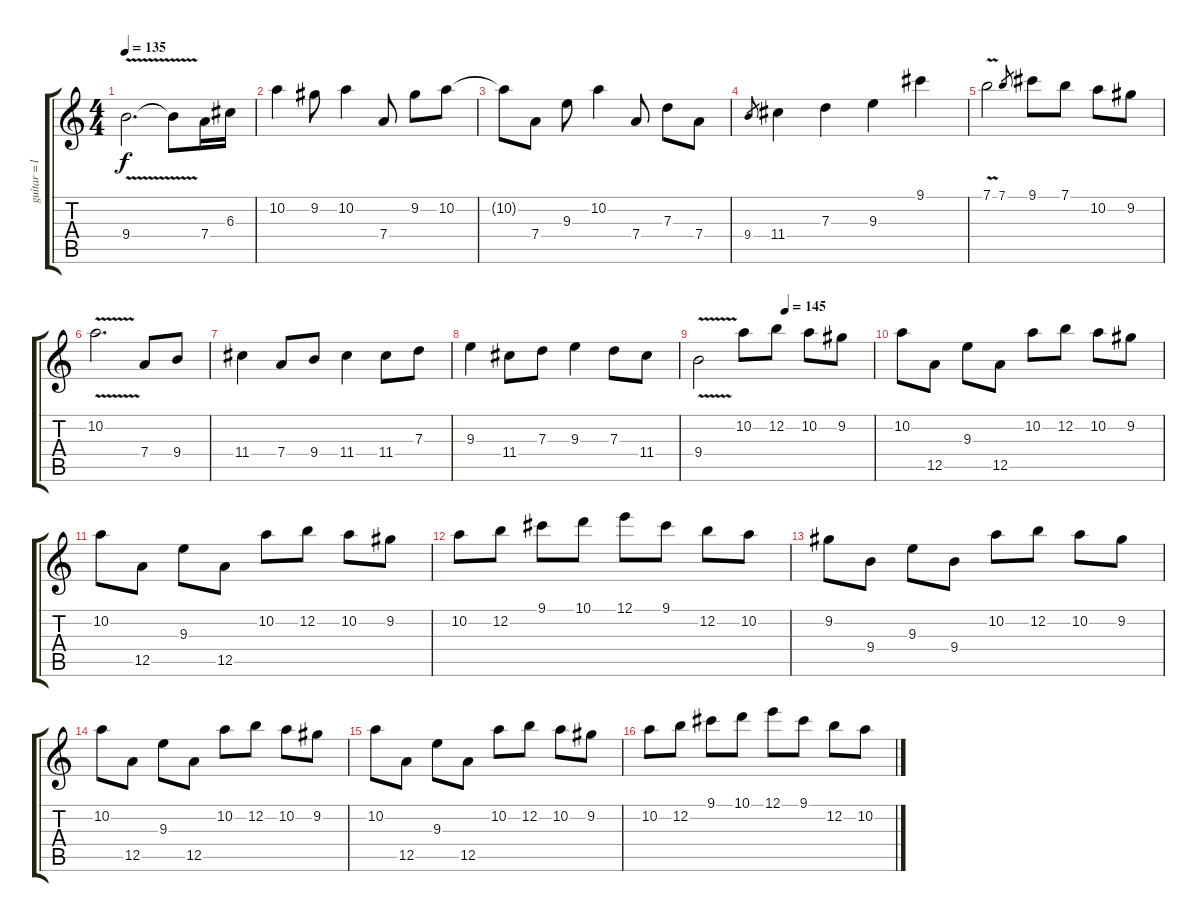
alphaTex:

\track ("guitar = left hand" "guitar = l") {instrument overdrivenguitar}
\staff {score tabs}
\tuning (E4 B3 G3 D3 A2 E2) {hide}
\ts (4 4)
\tempo 135
\clef g2
\ks c
9.4{v}.2{d dy f} 9.4{t}.8 7.4.16 6.3.16 |
10.2.4 9.2.8 10.2.4 7.4.8 9.2.8 10.2.8 |
10.2{t}.8 7.4.8 9.3.8 10.2.4 7.4.8 7.3.8 7.4.8 |
9.4.8{gr} 11.4.4 7.3.4 9.3.4 9.1.4 |
7.1{v}.2 7.1.8{gr} 9.1.8 7.1.8 10.2.8 9.2.8 |
10.2{v}.2{d} 7.4.8 9.4.8 |
11.4.4 7.4.8 9.4.8 11.4.4 11.4.8 7.3.8 |
9.3.4 11.4.8 7.3.8 9.3.4 7.3.8 11.4.8 |
\tempo (145 0.5)
9.4{v}.2 10.2.8 12.2.8 10.2.8 9.2.8 |
10.2.8 12.5.8 9.3.8 12.5.8 10.2.8 12.2.8 10.2.8 9.2.8 |
10.2.8 12.5.8 9.3.8 12.5.8 10.2.8 12.2.8 10.2.8 9.2.8 |
10.2.8 12.2.8 9.1.8 10.1.8 12.1.8 9.1.8 12.2.8 10.2.8 |
9.2.8 9.4.8 9.3.8 9.4.8 10.2.8 12.2.8 10.2.8 9.2.8 |
10.2.8 12.5.8 9.3.8 12.5.8 10.2.8 12.2.8 10.2.8 9.2.8 |
10.2.8 12.5.8 9.3.8 12.5.8 10.2.8 12.2.8 10.2.8 9.2.8 |
10.2.8 12.2.8 9.1.8 10.1.8 12.1.8 9.1.8 12.2.8 10.2.8
